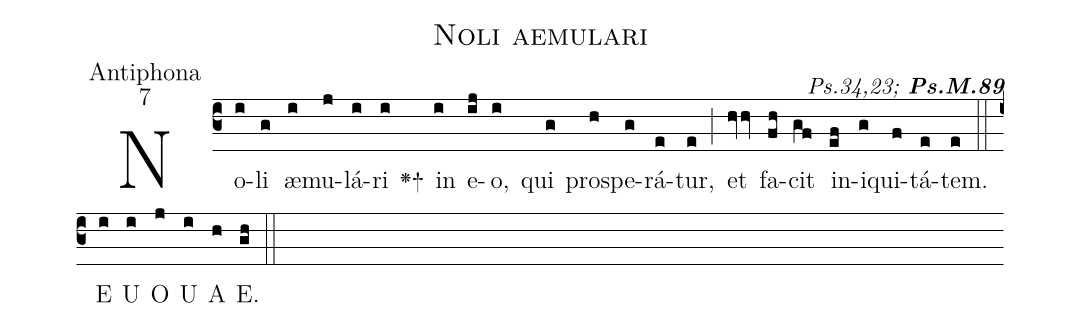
name:Noli aemulari;
office-part:Antiphona;
mode:7;
commentary:{\itshape\mdseries Ps.34,23;\/} {\bfseries Ps.M.89};
%%
(c3)No(i)li(g) æ(i)mu(j)lá(i)ri(i) <v>\greheightstar</v><sp>+</sp>() in(i) e(ij)o,(i) qui(g) pro(h)spe(g)rá(e)tur,(e) (;) et(hvhv) fa(fh)cit(gf) in(ef)i(g)qui(f)tá(e)tem.(e) (::) E(i) U(i) O(j) U(i) A(h) E.(gh) (::)
